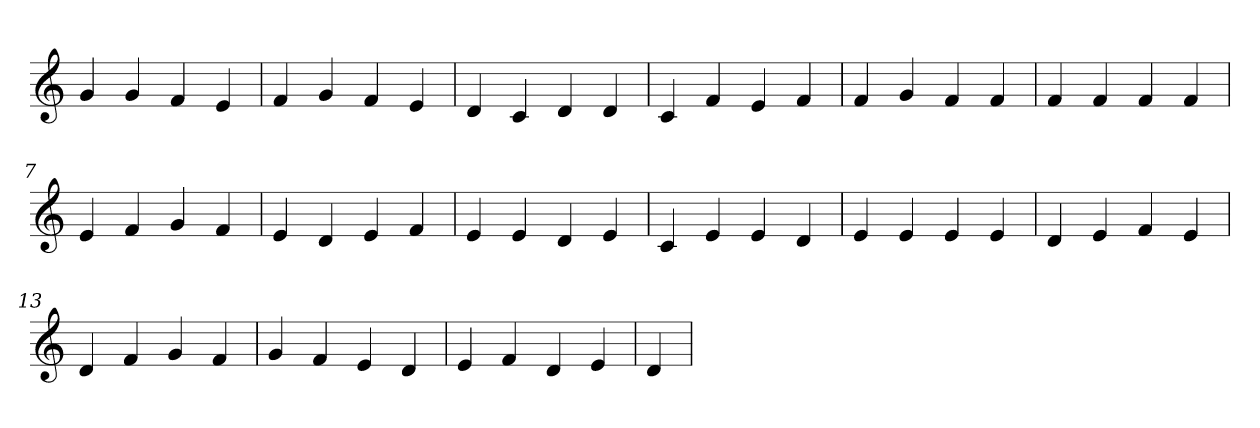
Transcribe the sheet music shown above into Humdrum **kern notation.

**kern
*part1
*staff1
*clefG2
=1
4g
4g
4f
4e
=2
4f
4g
4f
4e
=3
4d
4c
4d
4d
=4
4c
4f
4e
4f
=5
4f
4g
4f
4f
=6
4f
4f
4f
4f
=7
4e
4f
4g
4f
=8
4e
4d
4e
4f
=9
4e
4e
4d
4e
=10
4c
4e
4e
4d
=11
4e
4e
4e
4e
=12
4d
4e
4f
4e
=13
4d
4f
4g
4f
=14
4g
4f
4e
4d
=15
4e
4f
4d
4e
=16
4d
=
*-
